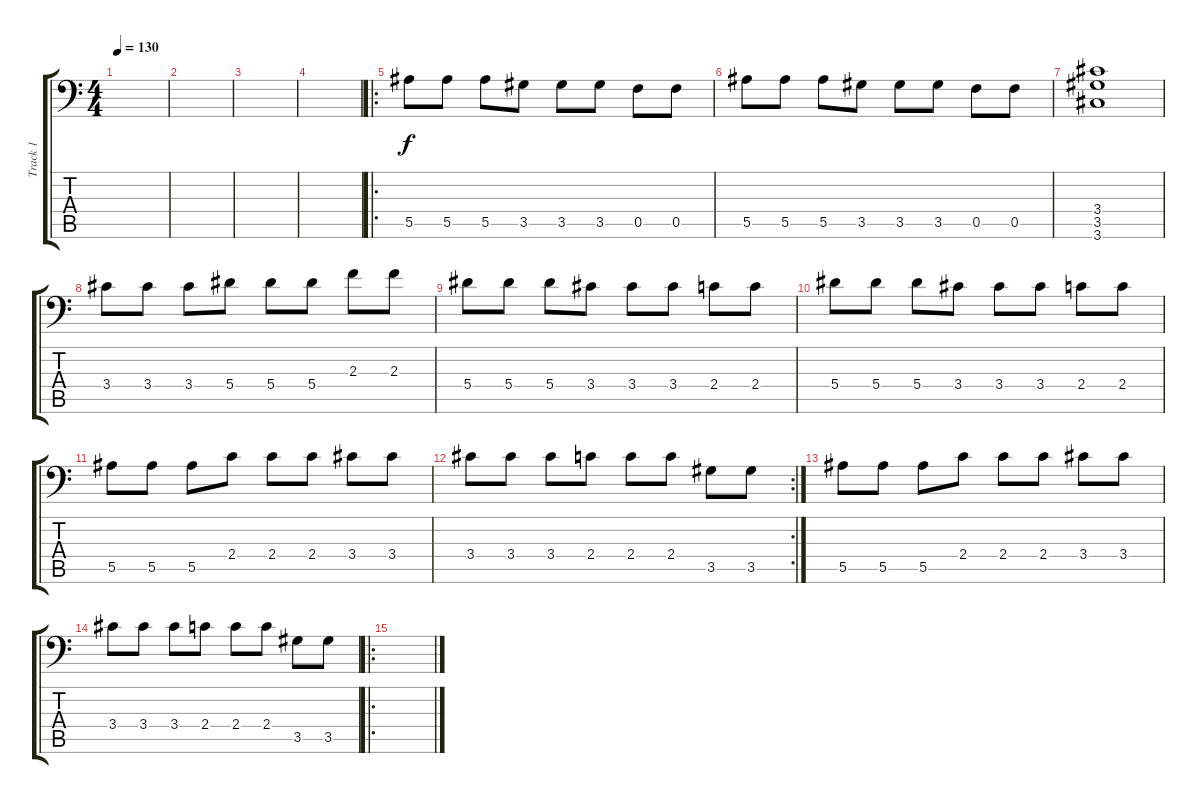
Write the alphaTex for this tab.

\track ("Track 1" "Track 1") {instrument overdrivenguitar}
\staff {score tabs}
\tuning (C4 G3 Eb3 Bb2 F2 Bb1) {hide}
\ts (4 4)
\tempo 130
\clef f4
\ks c
|
|
|
|
\ro
5.5.8 5.5.8 5.5.8 3.5.8 3.5.8 3.5.8 0.5.8 0.5.8 |
5.5.8 5.5.8 5.5.8 3.5.8 3.5.8 3.5.8 0.5.8 0.5.8 |
(3.4 3.5 3.6).1 |
3.4.8 3.4.8 3.4.8 5.4.8 5.4.8 5.4.8 2.3.8 2.3.8 |
5.4.8 5.4.8 5.4.8 3.4.8 3.4.8 3.4.8 2.4.8 2.4.8 |
5.4.8 5.4.8 5.4.8 3.4.8 3.4.8 3.4.8 2.4.8 2.4.8 |
5.5.8 5.5.8 5.5.8 2.4.8 2.4.8 2.4.8 3.4.8 3.4.8 |
\rc 2
3.4.8 3.4.8 3.4.8 2.4.8 2.4.8 2.4.8 3.5.8 3.5.8 |
5.5.8 5.5.8 5.5.8 2.4.8 2.4.8 2.4.8 3.4.8 3.4.8 |
3.4.8 3.4.8 3.4.8 2.4.8 2.4.8 2.4.8 3.5.8 3.5.8 |
\ro
